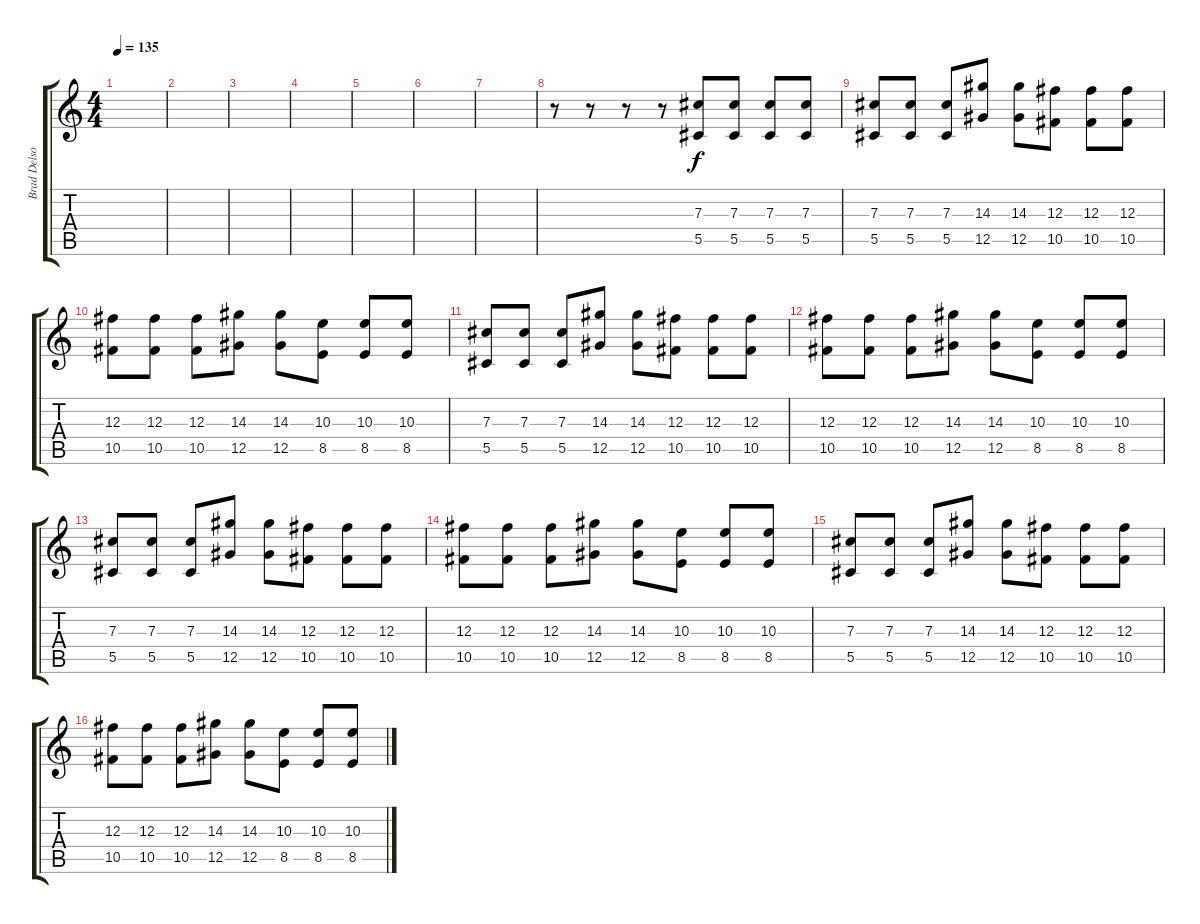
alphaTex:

\track ("Brad Delson (Main Guitar)" "Brad Delso") {instrument distortionguitar}
\staff {score tabs}
\tuning (Eb4 Bb3 Gb3 Db3 Ab2 Db2) {hide}
\ts (4 4)
\tempo 135
\clef g2
\ks c
|
|
|
|
|
|
|
r.8 r.8 r.8 r.8 (7.3 5.5).8 (7.3 5.5).8 (7.3 5.5).8 (7.3 5.5).8 |
(7.3 5.5).8 (7.3 5.5).8 (7.3 5.5).8 (14.3 12.5).8 (14.3 12.5).8 (12.3 10.5).8 (12.3 10.5).8 (12.3 10.5).8 |
(12.3 10.5).8 (12.3 10.5).8 (12.3 10.5).8 (14.3 12.5).8 (14.3 12.5).8 (10.3 8.5).8 (10.3 8.5).8 (10.3 8.5).8 |
(7.3 5.5).8 (7.3 5.5).8 (7.3 5.5).8 (14.3 12.5).8 (14.3 12.5).8 (12.3 10.5).8 (12.3 10.5).8 (12.3 10.5).8 |
(12.3 10.5).8 (12.3 10.5).8 (12.3 10.5).8 (14.3 12.5).8 (14.3 12.5).8 (10.3 8.5).8 (10.3 8.5).8 (10.3 8.5).8 |
(7.3 5.5).8 (7.3 5.5).8 (7.3 5.5).8 (14.3 12.5).8 (14.3 12.5).8 (12.3 10.5).8 (12.3 10.5).8 (12.3 10.5).8 |
(12.3 10.5).8 (12.3 10.5).8 (12.3 10.5).8 (14.3 12.5).8 (14.3 12.5).8 (10.3 8.5).8 (10.3 8.5).8 (10.3 8.5).8 |
(7.3 5.5).8 (7.3 5.5).8 (7.3 5.5).8 (14.3 12.5).8 (14.3 12.5).8 (12.3 10.5).8 (12.3 10.5).8 (12.3 10.5).8 |
(12.3 10.5).8 (12.3 10.5).8 (12.3 10.5).8 (14.3 12.5).8 (14.3 12.5).8 (10.3 8.5).8 (10.3 8.5).8 (10.3 8.5).8
